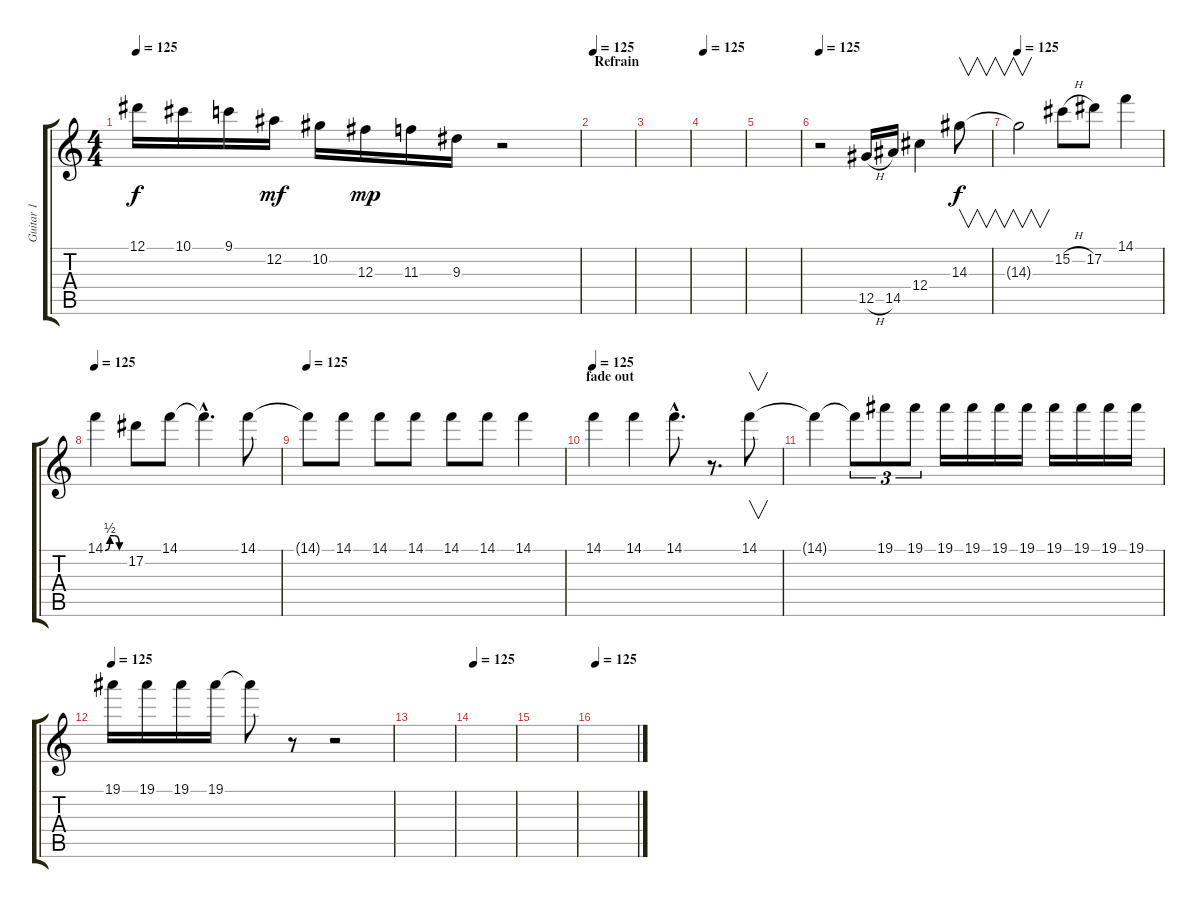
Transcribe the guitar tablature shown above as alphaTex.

\track ("Guitar 1" "Guitar 1") {instrument electricguitarjazz}
\staff {score tabs}
\tuning (Eb4 Bb3 Gb3 Db3 Ab2 Eb2) {hide}
\ts (4 4)
\tempo 125
\clef g2
\ks c
12.1.16{dy f} 10.1.16 9.1.16 12.2.16{dy mf} 10.2.16 12.3.16{dy mp} 11.3.16 9.3.16 r.2 |
\section ("" "Refrain")
\tempo 125
|
|
\tempo 125
|
|
\tempo 125
r.2{volume 14 balance 8 instrument distortionguitar} 12.5{h}.16 14.5.16 12.4.4 14.3.8{v dy f} |
\tempo 125
14.3{t}.2{v} 15.2{h}.8 17.2.8 14.1.4 |
\tempo 125
14.1{be (custom 0 0 15 2 30 2 45 0 60 0)}.4 17.2.8 14.1.8 14.1{hac t}.4{d} 14.1.8 |
\tempo 125
14.1{t}.8 14.1.8 14.1.8 14.1.8 14.1.8 14.1.8 14.1.4 |
\section ("" "fade out")
\tempo 125
14.1.4{volume 14 balance 8 instrument distortionguitar} 14.1.4{volume 7} 14.1{hac}.8{d} r.8{d} 14.1.8{v} |
14.1{t}.4 14.1{t}.8{tu (3 2)} 19.1.8{tu (3 2)} 19.1.8{tu (3 2)} 19.1.16 19.1.16 19.1.16 19.1.16 19.1.16 19.1.16 19.1.16 19.1.16 |
\tempo 125
19.1.16 19.1.16 19.1.16 19.1.16 19.1{t}.8 r.8 r.2 |
|
\tempo 125
|
|
\tempo 125
